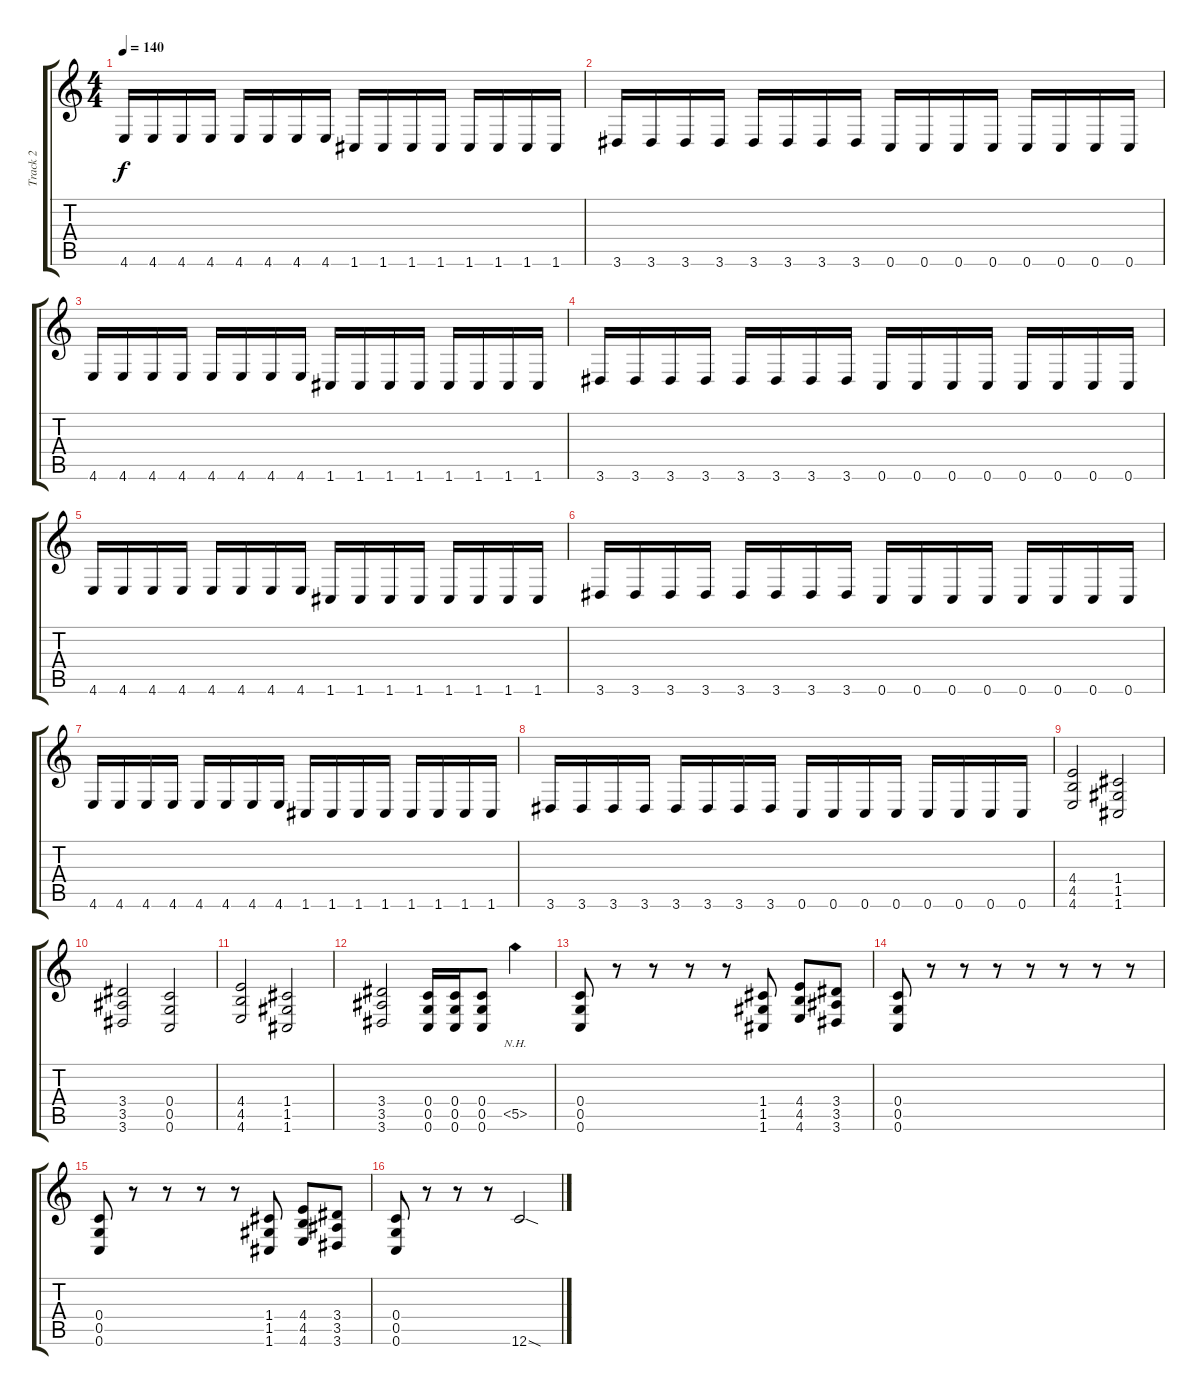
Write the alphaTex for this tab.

\track ("Track 2" "Track 2") {instrument distortionguitar}
\staff {score tabs}
\tuning (D4 A3 F3 C3 G2 C2) {hide}
\ts (4 4)
\tempo 140
\clef g2
\ks c
4.6.16{dy f} 4.6.16 4.6.16 4.6.16 4.6.16 4.6.16 4.6.16 4.6.16 1.6.16 1.6.16 1.6.16 1.6.16 1.6.16 1.6.16 1.6.16 1.6.16 |
3.6.16 3.6.16 3.6.16 3.6.16 3.6.16 3.6.16 3.6.16 3.6.16 0.6.16 0.6.16 0.6.16 0.6.16 0.6.16 0.6.16 0.6.16 0.6.16 |
4.6.16 4.6.16 4.6.16 4.6.16 4.6.16 4.6.16 4.6.16 4.6.16 1.6.16 1.6.16 1.6.16 1.6.16 1.6.16 1.6.16 1.6.16 1.6.16 |
3.6.16 3.6.16 3.6.16 3.6.16 3.6.16 3.6.16 3.6.16 3.6.16 0.6.16 0.6.16 0.6.16 0.6.16 0.6.16 0.6.16 0.6.16 0.6.16 |
4.6.16 4.6.16 4.6.16 4.6.16 4.6.16 4.6.16 4.6.16 4.6.16 1.6.16 1.6.16 1.6.16 1.6.16 1.6.16 1.6.16 1.6.16 1.6.16 |
3.6.16 3.6.16 3.6.16 3.6.16 3.6.16 3.6.16 3.6.16 3.6.16 0.6.16 0.6.16 0.6.16 0.6.16 0.6.16 0.6.16 0.6.16 0.6.16 |
4.6.16 4.6.16 4.6.16 4.6.16 4.6.16 4.6.16 4.6.16 4.6.16 1.6.16 1.6.16 1.6.16 1.6.16 1.6.16 1.6.16 1.6.16 1.6.16 |
3.6.16 3.6.16 3.6.16 3.6.16 3.6.16 3.6.16 3.6.16 3.6.16 0.6.16 0.6.16 0.6.16 0.6.16 0.6.16 0.6.16 0.6.16 0.6.16 |
(4.4 4.5 4.6).2 (1.4 1.5 1.6).2 |
(3.4 3.5 3.6).2 (0.4 0.5 0.6).2 |
(4.4 4.5 4.6).2 (1.4 1.5 1.6).2 |
(3.4 3.5 3.6).2 (0.4 0.5 0.6).16 (0.4 0.5 0.6).16 (0.4 0.5 0.6).8 5.5{nh}.4 |
(0.4 0.5 0.6).8 r.8 r.8 r.8 r.8 (1.4 1.5 1.6).8 (4.4 4.5 4.6).8 (3.4 3.5 3.6).8 |
(0.4 0.5 0.6).8 r.8 r.8 r.8 r.8 r.8 r.8 r.8 |
(0.4 0.5 0.6).8 r.8 r.8 r.8 r.8 (1.4 1.5 1.6).8 (4.4 4.5 4.6).8 (3.4 3.5 3.6).8 |
(0.4 0.5 0.6).8 r.8 r.8 r.8 12.6{sod}.2
